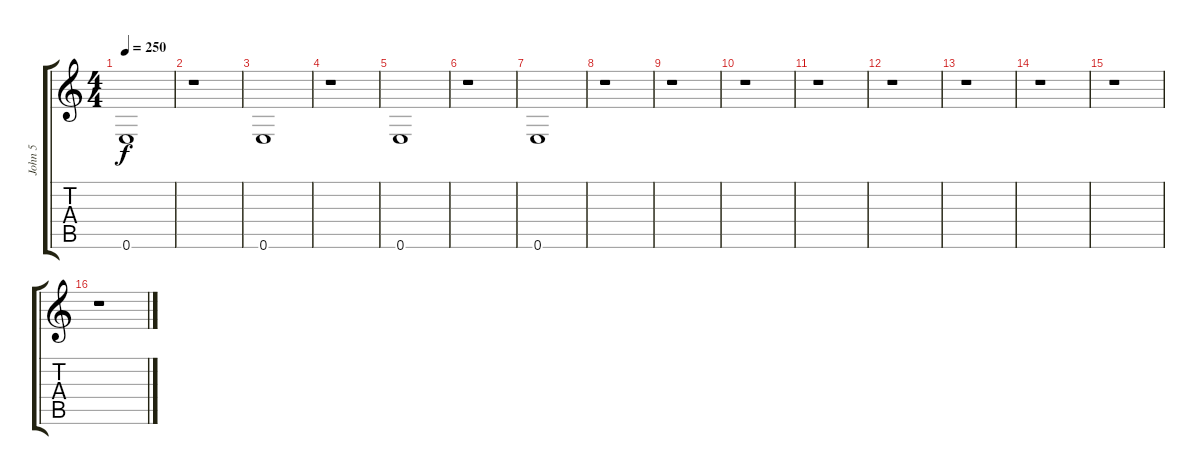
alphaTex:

\track ("John 5" "John 5") {instrument distortionguitar}
\staff {score tabs}
\tuning (E4 B3 G3 D3 A2 E2) {hide}
\ts (4 4)
\tempo 250
\clef g2
\ks c
0.6.1{dy f} |
r.1 |
0.6.1 |
r.1 |
0.6.1 |
r.1 |
0.6.1 |
r.1 |
r.1 |
r.1 |
r.1 |
r.1 |
r.1 |
r.1 |
r.1 |
r.1
